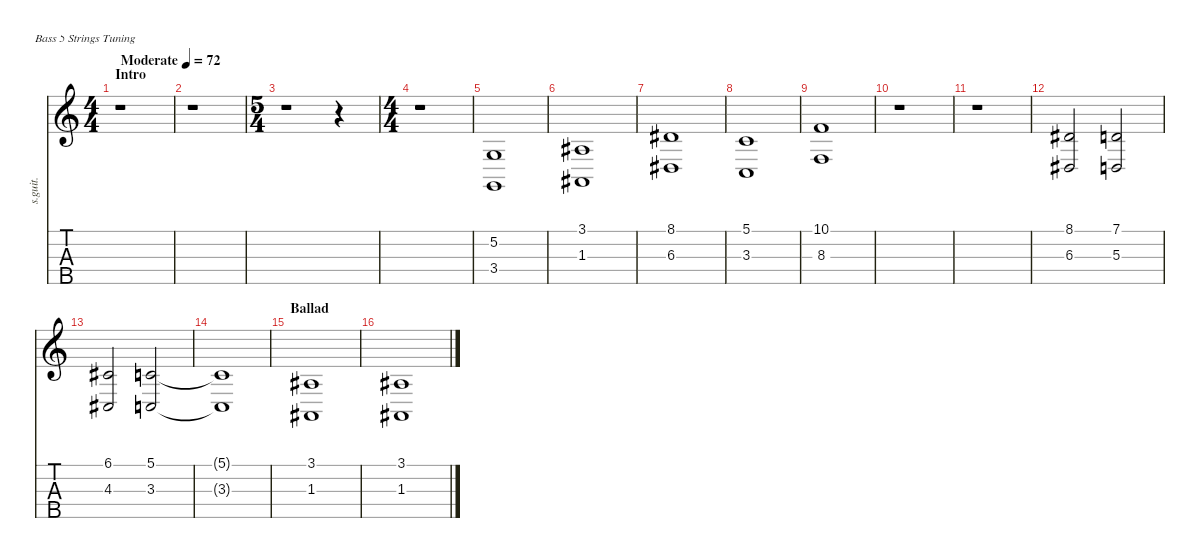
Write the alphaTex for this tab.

\defaultSystemsLayout 4
\hideDynamics
\bracketExtendMode nobrackets
\track ("Freddie | Piano RH" "s.guit.") {instrument brightacousticpiano}
\staff {score tabs}
\tuning (G2 D2 A1 E1 B0)
\displaytranspose 12
\ts (4 4)
\beaming (8 2 2 2 2)
\section ("" "Intro")
\tempo (72 "Moderate")
\clef g2
\ks c
r.1{dy f instrument brightacousticpiano} |
r.1 |
\ts (5 4)
\beaming (8 2 2 2 2)
r.1 r.4 |
\ts (4 4)
\beaming (8 2 2 2 2)
r.1 |
(5.2 3.4).1{lyrics (0 "") lyrics (1 "") lyrics (2 "") lyrics (3 "") lyrics (4 "")} |
(3.1{acc #} 1.3{acc #}).1{lyrics (0 "") lyrics (1 "") lyrics (2 "") lyrics (3 "") lyrics (4 "")} |
(8.1{acc #} 6.3{acc #}).1{lyrics (0 "") lyrics (1 "") lyrics (2 "") lyrics (3 "") lyrics (4 "")} |
(5.1 3.3).1{lyrics (0 "") lyrics (1 "") lyrics (2 "") lyrics (3 "") lyrics (4 "")} |
(10.1 8.3).1{lyrics (0 "") lyrics (1 "") lyrics (2 "") lyrics (3 "") lyrics (4 "")} |
r.1 |
r.1 |
(8.1{acc #} 6.3{acc #}).2{lyrics (0 "") lyrics (1 "") lyrics (2 "") lyrics (3 "") lyrics (4 "")} (7.1 5.3).2{lyrics (0 "") lyrics (1 "") lyrics (2 "") lyrics (3 "") lyrics (4 "")} |
(6.1{acc #} 4.3{acc #}).2{lyrics (0 "") lyrics (1 "") lyrics (2 "") lyrics (3 "") lyrics (4 "")} (5.1 3.3).2{lyrics (0 "") lyrics (1 "") lyrics (2 "") lyrics (3 "") lyrics (4 "")} |
(5.1{t} 3.3{t}).1{lyrics (0 "") lyrics (1 "") lyrics (2 "") lyrics (3 "") lyrics (4 "")} |
\section ("" "Ballad")
(3.1{acc #} 1.3{acc #}).1{lyrics (0 "") lyrics (1 "") lyrics (2 "") lyrics (3 "") lyrics (4 "")} |
(3.1{acc #} 1.3{acc #}).1{lyrics (0 "") lyrics (1 "") lyrics (2 "") lyrics (3 "") lyrics (4 "")}
